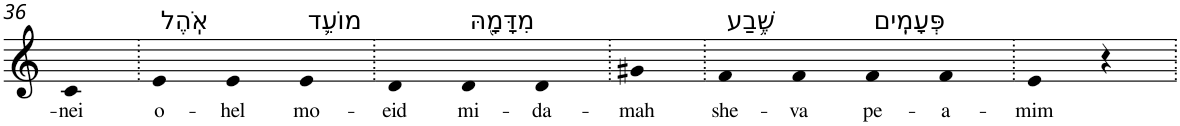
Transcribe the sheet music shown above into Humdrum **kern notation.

**kern	**text
*part1	*part1
*staff1	*staff1
*I"Piano	*
*I'Pno	*
!!LO:PB:g=z
*clefG2	*
*k[]	*
=36	=36
!	!LO:LY:b
4c	-nei
=37.	=37.
!LO:TX:a:t=אֹֽהֶל	!
!	!LO:LY:b
4e	o-
!	!LO:LY:b
4e	-hel
!LO:TX:a:t=מוֹעֵ֛ד	!
!	!LO:LY:b
4e	mo-
=38.	=38.
!	!LO:LY:b
4d	-eid
!LO:TX:a:t=מִדָּמָ֖הּ	!
!	!LO:LY:b
4d	mi-
!	!LO:LY:b
4d	-da-
=39.	=39.
!	!LO:LY:b
4g#X	-mah
=40.	=40.
!LO:TX:a:t=שֶׁ֥בַע	!
!	!LO:LY:b
4f	she-
!	!LO:LY:b
4f	-va
!LO:TX:a:t=פְּעָמִֽים	!
!	!LO:LY:b
4f	pe-
!	!LO:LY:b
4f	-a-
=41.	=41.
!	!LO:LY:b
4e	-mim
4r	.
=.	=.
*-	*-
